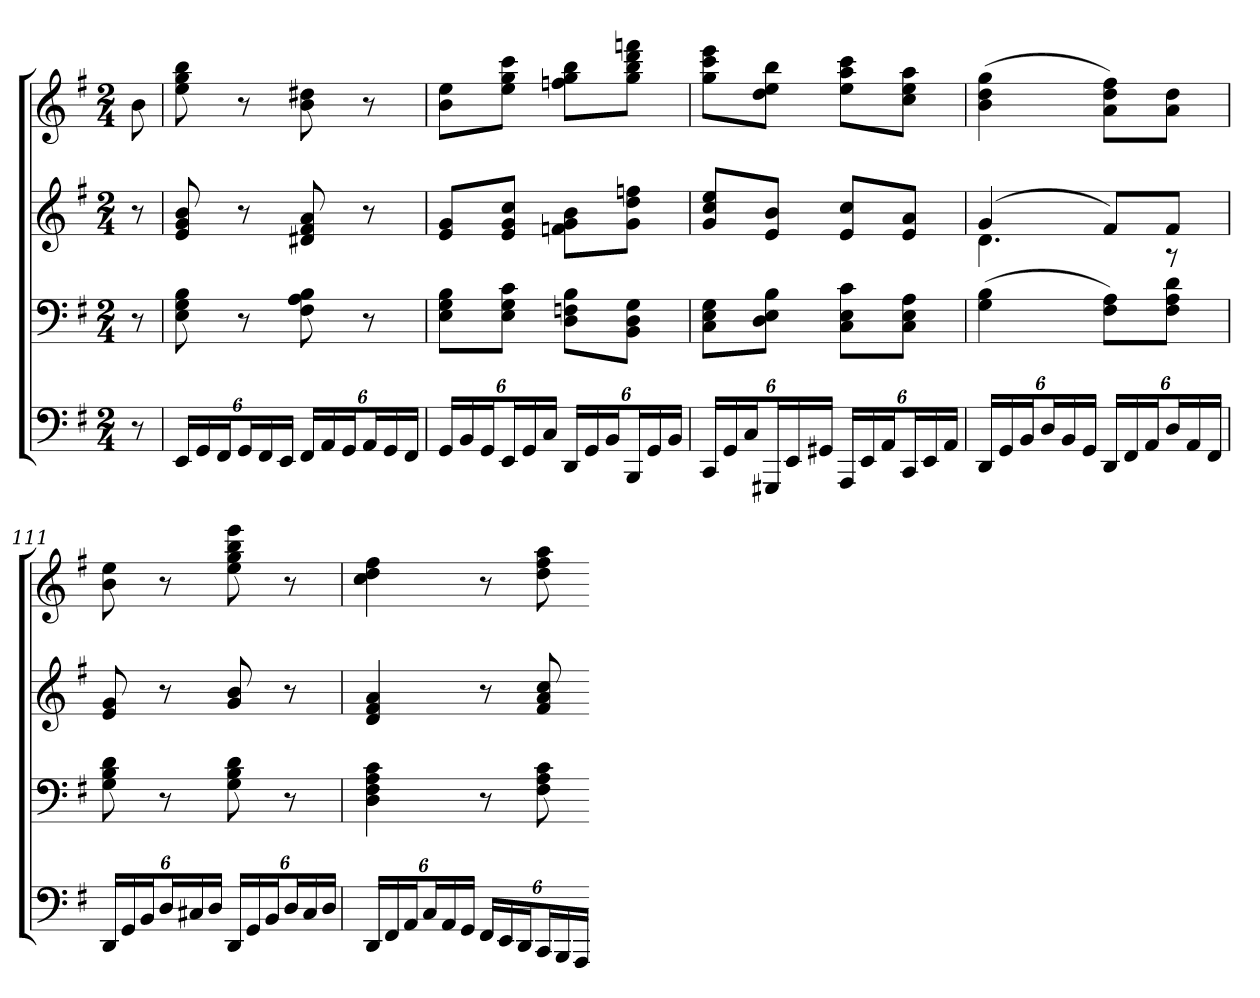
**kern	**kern	**kern	**kern
*part4	*part3	*part2	*part1
*staff4	*staff3	*staff2	*staff1
*clefF4	*clefF4	*clefG2	*clefG2
*k[f#]	*k[f#]	*k[f#]	*k[f#]
*G:	*G:	*G:	*G:
*M2/4	*M2/4	*M2/4	*M2/4
=	=	=	=
8r	8r	8r	8b
=107	=107	=107	=107
24EELL	8E 8G 8B	8e 8g 8b	8ee 8gg 8bb
24GG	.	.	.
24FF#J	.	.	.
24GGL	8r	8r	8r
24FF#	.	.	.
24EEJJ	.	.	.
24FF#LL	8F# 8A 8B	8d#X 8f# 8a	8b 8dd#X
24AA	.	.	.
24GGJ	.	.	.
24AAL	8r	8r	8r
24GG	.	.	.
24FF#JJ	.	.	.
=108	=108	=108	=108
24GGLL	8E 8G 8BL	8e 8gL	8b 8eeL
24BB	.	.	.
24GGJ	.	.	.
24EEL	8E 8G 8cJ	8e 8g 8ccJ	8ee 8gg 8cccJ
24GG	.	.	.
24CJJ	.	.	.
24DDLL	8D 8Fn 8BL	8fn 8g 8bL	8ffn 8gg 8bbL
24GG	.	.	.
24BBJ	.	.	.
24BBBL	8BB 8D 8GJ	8g 8dd 8ffnJ	8gg 8bb 8ddd 8fffnJ
24GG	.	.	.
24BBJJ	.	.	.
=109	=109	=109	=109
24CCLL	8C 8E 8GL	8g 8cc 8eeL	8gg 8ccc 8eeeL
24GG	.	.	.
24CJ	.	.	.
24GGG#XL	8D 8E 8BJ	8e 8bJ	8dd 8ee 8bbJ
24EE	.	.	.
24GG#XJJ	.	.	.
24AAALL	8C 8E 8cL	8e 8ccL	8ee 8aa 8cccL
24EE	.	.	.
24AAJ	.	.	.
24CCL	8C 8E 8AJ	8e 8aJ	8cc 8ee 8aaJ
24EE	.	.	.
24AAJJ	.	.	.
=110	=110	=110	=110
*	*	*^	*
24DDLL	(4G 4B	(4g	4.d	(4b 4dd 4gg
24GG	.	.	.	.
24BBJ	.	.	.	.
24DL	.	.	.	.
24BB	.	.	.	.
24GGJJ	.	.	.	.
24DDLL	8F# 8AL)	8f#L)	.	8a 8dd 8ff#L)
24FF#	.	.	.	.
24AAJ	.	.	.	.
24DL	8F# 8A 8dJ	8f#J	8r	8a 8ddJ
24AA	.	.	.	.
24FF#JJ	.	.	.	.
*	*	*v	*v	*
=111	=111	=111	=111
24DDLL	8G 8B 8d	8e 8g	8b 8ee
24GG	.	.	.
24BBJ	.	.	.
24DL	8r	8r	8r
24C#X	.	.	.
24DJJ	.	.	.
24DDLL	8G 8B 8d	8g 8b	8ee 8gg 8bb 8eee
24GG	.	.	.
24BBJ	.	.	.
24DL	8r	8r	8r
24C#	.	.	.
24DJJ	.	.	.
=112	=112	=112	=112
24DDLL	4D 4F# 4A 4c	4d 4f# 4a	4cc 4dd 4ff#
24FF#	.	.	.
24AAJ	.	.	.
24CL	.	.	.
24AA	.	.	.
24GGJJ	.	.	.
24FF#LL	8r	8r	8r
24EE	.	.	.
24DDJ	.	.	.
24CCL	8F# 8A 8c	8f# 8a 8cc	8dd 8ff# 8aa
24BBB	.	.	.
24AAAJJ	.	.	.
=-	=-	=-	=-
*-	*-	*-	*-
